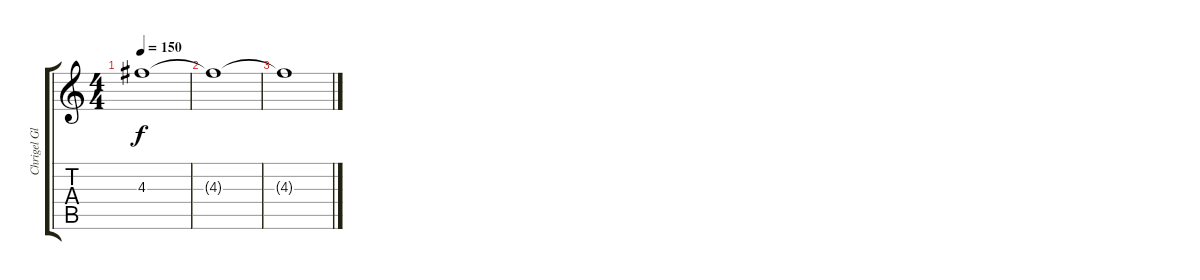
\track ("Chrigel Glanzmann" "Chrigel Gl") {instrument piccolo}
\staff {score tabs}
\tuning (B5 Gb5 D5 A4 E4 B3) {hide}
\ts (4 4)
\tempo 150
\clef g2
\ks c
4.3{t}.1{dy f} |
4.3{t}.1 |
4.3{t}.1
